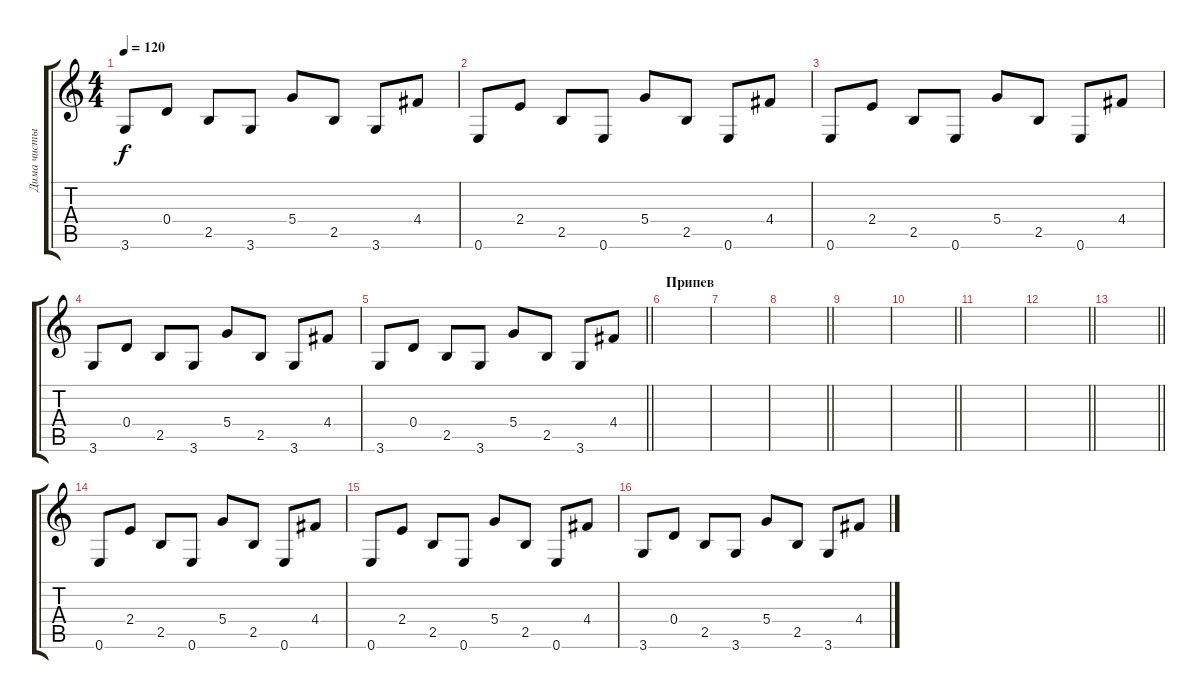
\track ("Дима чистый звук" "Дима чисты") {instrument acousticguitarnylon}
\staff {score tabs}
\tuning (E4 B3 G3 D3 A2 E2) {hide}
\ts (4 4)
\tempo 120
\clef g2
\ks c
3.6.8{dy f} 0.4.8 2.5.8 3.6.8 5.4.8 2.5.8 3.6.8 4.4.8 |
0.6.8 2.4.8 2.5.8 0.6.8 5.4.8 2.5.8 0.6.8 4.4.8 |
0.6.8 2.4.8 2.5.8 0.6.8 5.4.8 2.5.8 0.6.8 4.4.8 |
3.6.8 0.4.8 2.5.8 3.6.8 5.4.8 2.5.8 3.6.8 4.4.8 |
\barLineRight lightlight
3.6.8 0.4.8 2.5.8 3.6.8 5.4.8 2.5.8 3.6.8 4.4.8 |
\section ("" "Припев")
|
|
\barLineRight lightlight
|
|
\barLineRight lightlight
|
|
\barLineRight lightlight
|
\barLineRight lightlight
|
0.6.8 2.4.8 2.5.8 0.6.8 5.4.8 2.5.8 0.6.8 4.4.8 |
0.6.8 2.4.8 2.5.8 0.6.8 5.4.8 2.5.8 0.6.8 4.4.8 |
3.6.8 0.4.8 2.5.8 3.6.8 5.4.8 2.5.8 3.6.8 4.4.8
